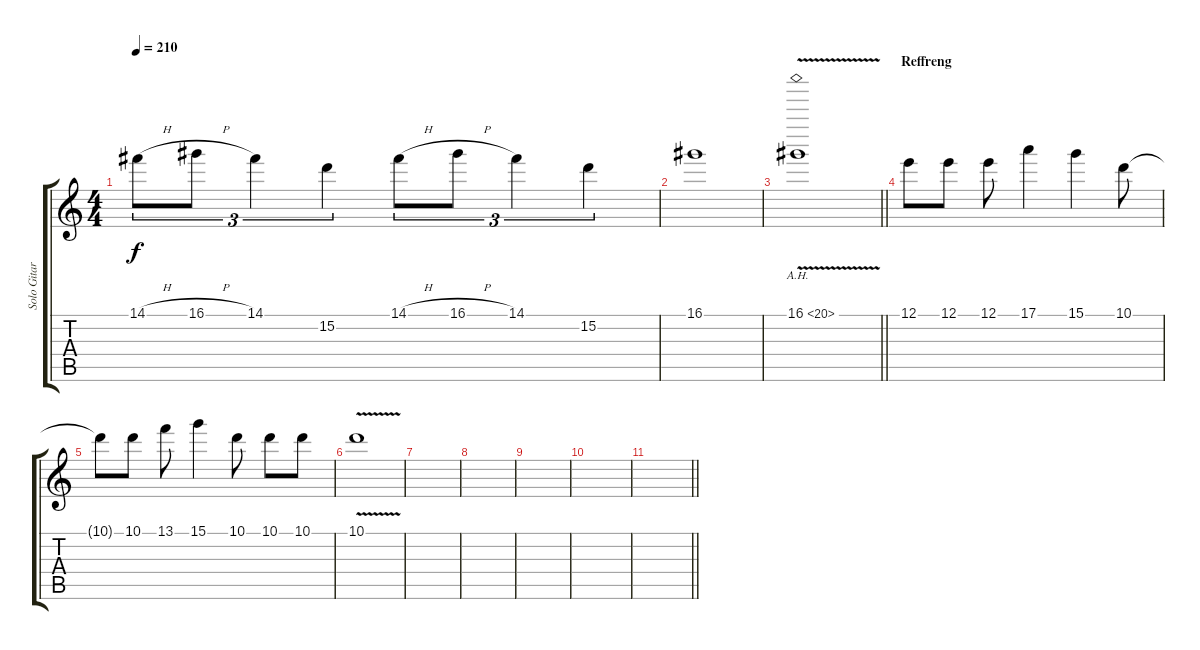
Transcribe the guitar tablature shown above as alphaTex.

\track ("Solo Gitar" "Solo Gitar") {instrument overdrivenguitar}
\staff {score tabs}
\tuning (E4 B3 G3 D3 A2 E2) {hide}
\ts (4 4)
\tempo 210
\clef g2
\ks c
14.1{h}.8{tu (3 2) dy f} 16.1{h}.8{tu (3 2)} 14.1.4{tu (3 2)} 15.2.4{tu (3 2)} 14.1{h}.8{tu (3 2)} 16.1{h}.8{tu (3 2)} 14.1.4{tu (3 2)} 15.2.4{tu (3 2)} |
16.1.1 |
\barLineRight lightlight
16.1{ah 4 v}.1 |
\section ("" "Reffreng")
12.1.8 12.1.8 12.1.8 17.1.4 15.1.4 10.1.8 |
10.1{t}.8 10.1.8 13.1.8 15.1.4 10.1.8 10.1.8 10.1.8 |
10.1{v}.1 |
|
|
|
|
\barLineRight lightlight
